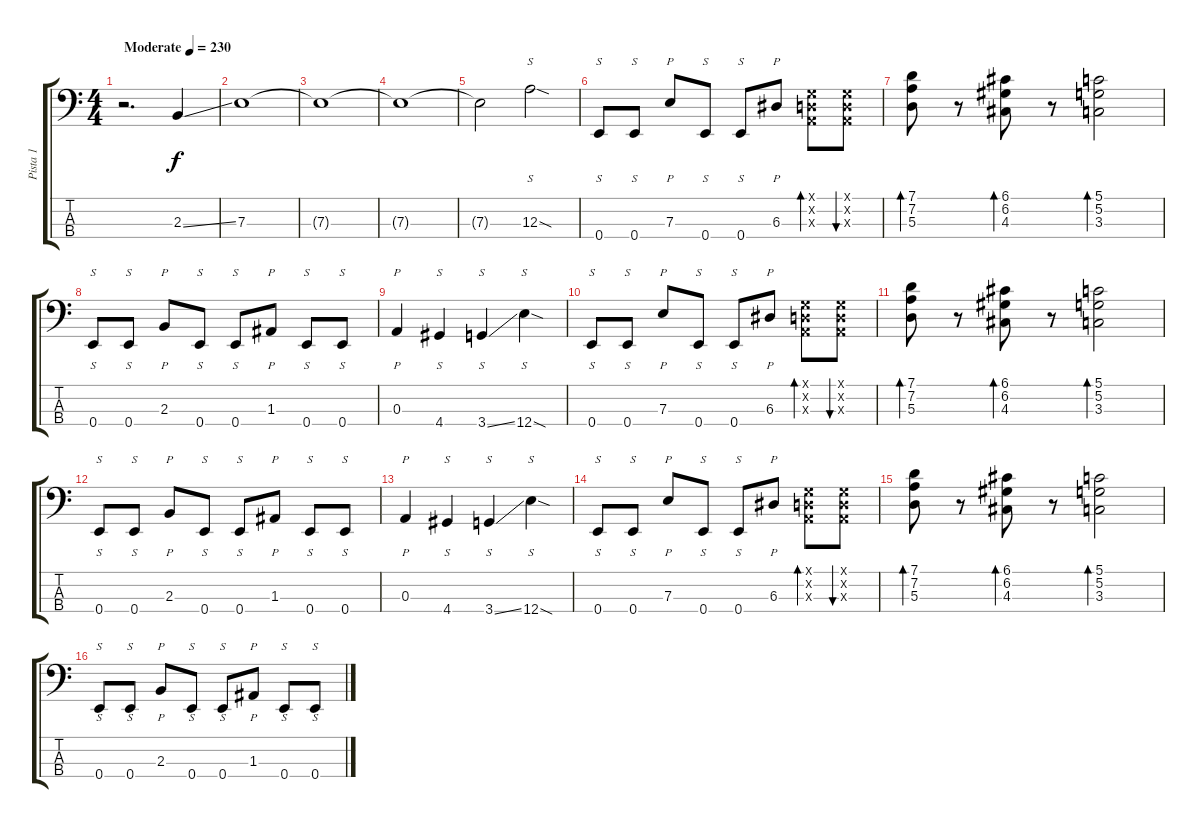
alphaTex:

\track ("Pista 1" "Pista 1") {instrument slapbass1}
\staff {score tabs}
\tuning (G2 D2 A1 E1) {hide}
\ts (4 4)
\tempo (230 "Moderate")
\clef f4
\ks c
r.2{d dy f instrument slapbass1} 2.3{ss}.4 |
7.3.1 |
7.3{t}.1 |
7.3{t}.1 |
7.3{t}.2 12.3{sod}.2{s} |
0.4.8{s} 0.4.8{s} 7.3.8{p} 0.4.8{s} 0.4.8{s} 6.3.8{p} (0.1{x} 0.2{x} 0.3{x}).8{bd 60} (0.1{x} 0.2{x} 0.3{x}).8{bu 60} |
(7.1 7.2 5.3).8{bd 60} r.8 (6.1 6.2 4.3).8{bd 60} r.8 (5.1 5.2 3.3).2{bd 60} |
0.4.8{s} 0.4.8{s} 2.3.8{p} 0.4.8{s} 0.4.8{s} 1.3.8{p} 0.4.8{s} 0.4.8{s} |
0.3.4{p} 4.4.4{s} 3.4{ss}.4{s} 12.4{sod}.4{s} |
0.4.8{s} 0.4.8{s} 7.3.8{p} 0.4.8{s} 0.4.8{s} 6.3.8{p} (0.1{x} 0.2{x} 0.3{x}).8{bd 60} (0.1{x} 0.2{x} 0.3{x}).8{bu 60} |
(7.1 7.2 5.3).8{bd 60} r.8 (6.1 6.2 4.3).8{bd 60} r.8 (5.1 5.2 3.3).2{bd 60} |
0.4.8{s} 0.4.8{s} 2.3.8{p} 0.4.8{s} 0.4.8{s} 1.3.8{p} 0.4.8{s} 0.4.8{s} |
0.3.4{p} 4.4.4{s} 3.4{ss}.4{s} 12.4{sod}.4{s} |
0.4.8{s} 0.4.8{s} 7.3.8{p} 0.4.8{s} 0.4.8{s} 6.3.8{p} (0.1{x} 0.2{x} 0.3{x}).8{bd 60} (0.1{x} 0.2{x} 0.3{x}).8{bu 60} |
(7.1 7.2 5.3).8{bd 60} r.8 (6.1 6.2 4.3).8{bd 60} r.8 (5.1 5.2 3.3).2{bd 60} |
0.4.8{s} 0.4.8{s} 2.3.8{p} 0.4.8{s} 0.4.8{s} 1.3.8{p} 0.4.8{s} 0.4.8{s}
